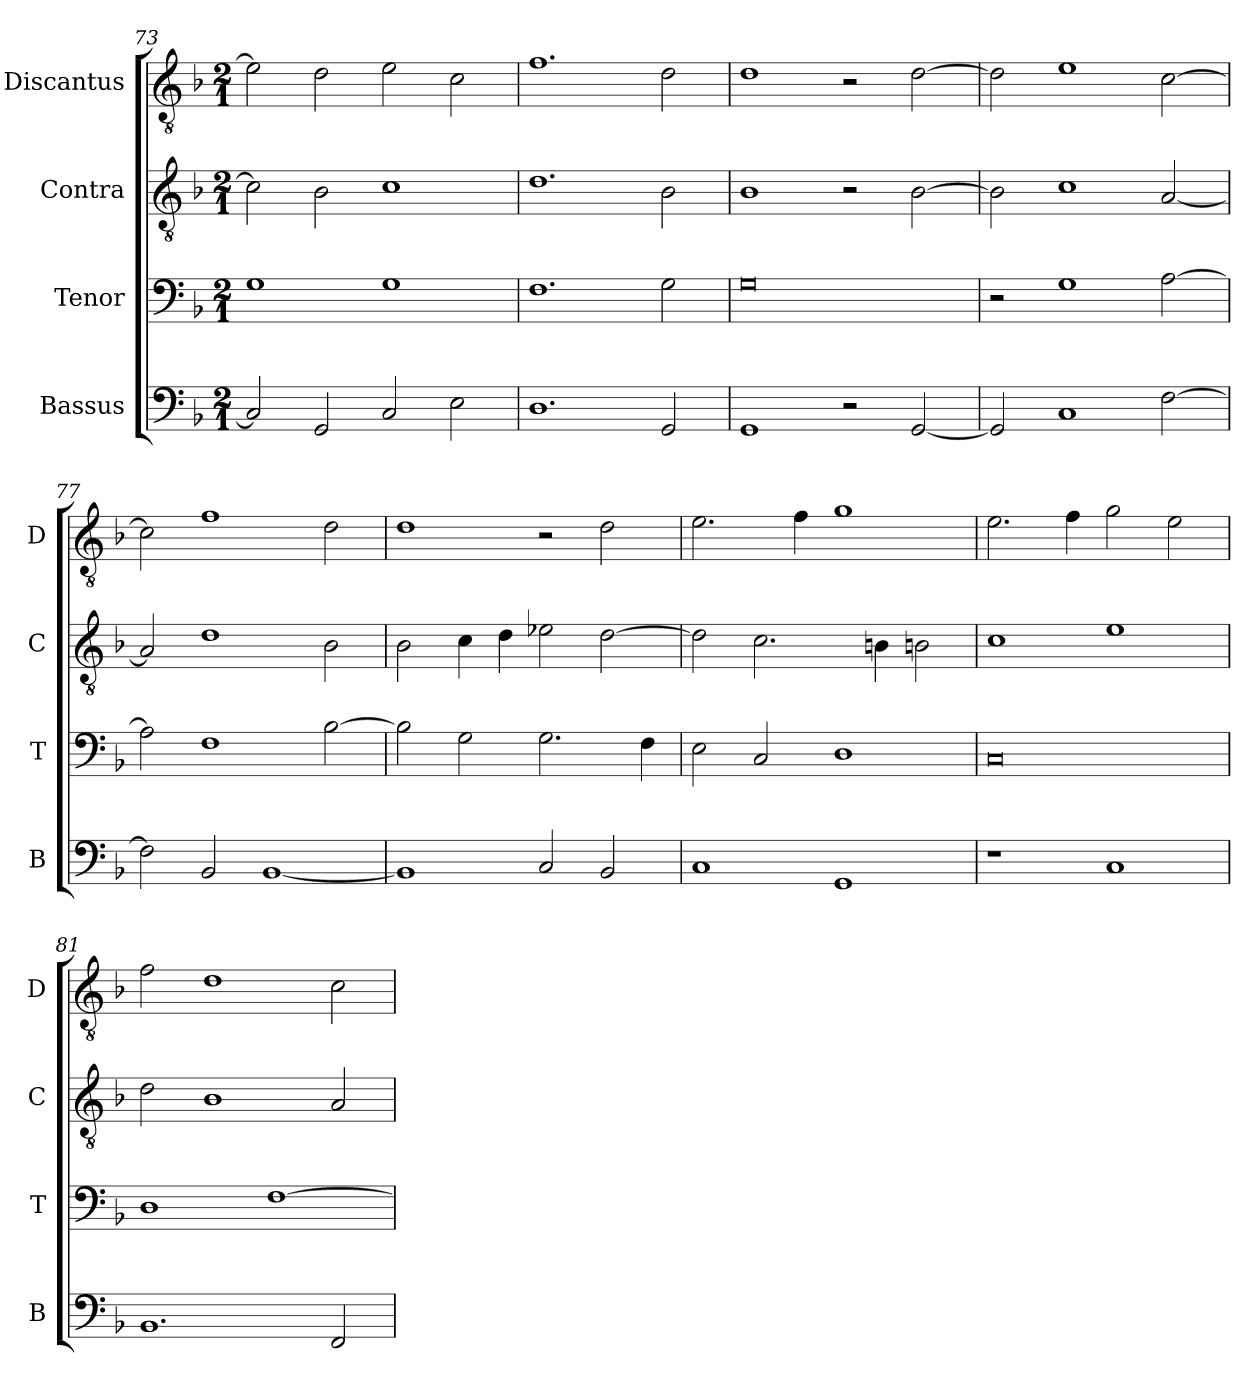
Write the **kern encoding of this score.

**kern	**kern	**kern	**kern
*part4	*part3	*part2	*part1
*staff4	*staff3	*staff2	*staff1
*I"Bassus	*I"Tenor	*I"Contra	*I"Discantus
*I'B	*I'T	*I'C	*I'D
*clefF4	*clefF4	*clefGv2	*clefGv2
*k[b-]	*k[b-]	*k[b-]	*k[b-]
*M2/1	*M2/1	*M2/1	*M2/1
=73	=73	=73	=73
2C/]	1G	2c\]	2e\]
2GG/	.	2B-\	2d\
2C/	1G	1c	2e\
2E\	.	.	2c\
=74	=74	=74	=74
1.D	1.F	1.d	1.f
2GG/	2G\	2B-\	2d\
=75	=75	=75	=75
1GG	0G	1B-	1d
2r	.	2r	2r
[2GG/	.	[2B-\	[2d\
=76	=76	=76	=76
2GG/]	2r	2B-\]	2d\]
1C	1G	1c	1e
[2F\	[2A\	[2A/	[2c\
=77	=77	=77	=77
2F\]	2A\]	2A/]	2c\]
2BB-/	1F	1d	1f
[1BB-	.	.	.
.	[2B-\	2B-\	2d\
=78	=78	=78	=78
1BB-]	2B-\]	2B-\	1d
.	2G\	4c\	.
.	.	4d\	.
2C/	2.G\	2e-X\	2r
2BB-/	.	[2d\	2d\
.	4F\	.	.
=79	=79	=79	=79
1C	2E\	2d\]	2.e\
.	2C/	2.c\	.
.	.	.	4f\
1GG	1D	.	1g
.	.	4Bn\	.
.	.	2Bn\	.
=80	=80	=80	=80
1r	0C	1c	2.e\
.	.	.	4f\
1C	.	1e	2g\
.	.	.	2e\
=81	=81	=81	=81
1.BB-	1D	2d\	2f\
.	.	1B-	1d
.	[1F	.	.
2FF/	.	2A/	2c\
=	=	=	=
*-	*-	*-	*-
